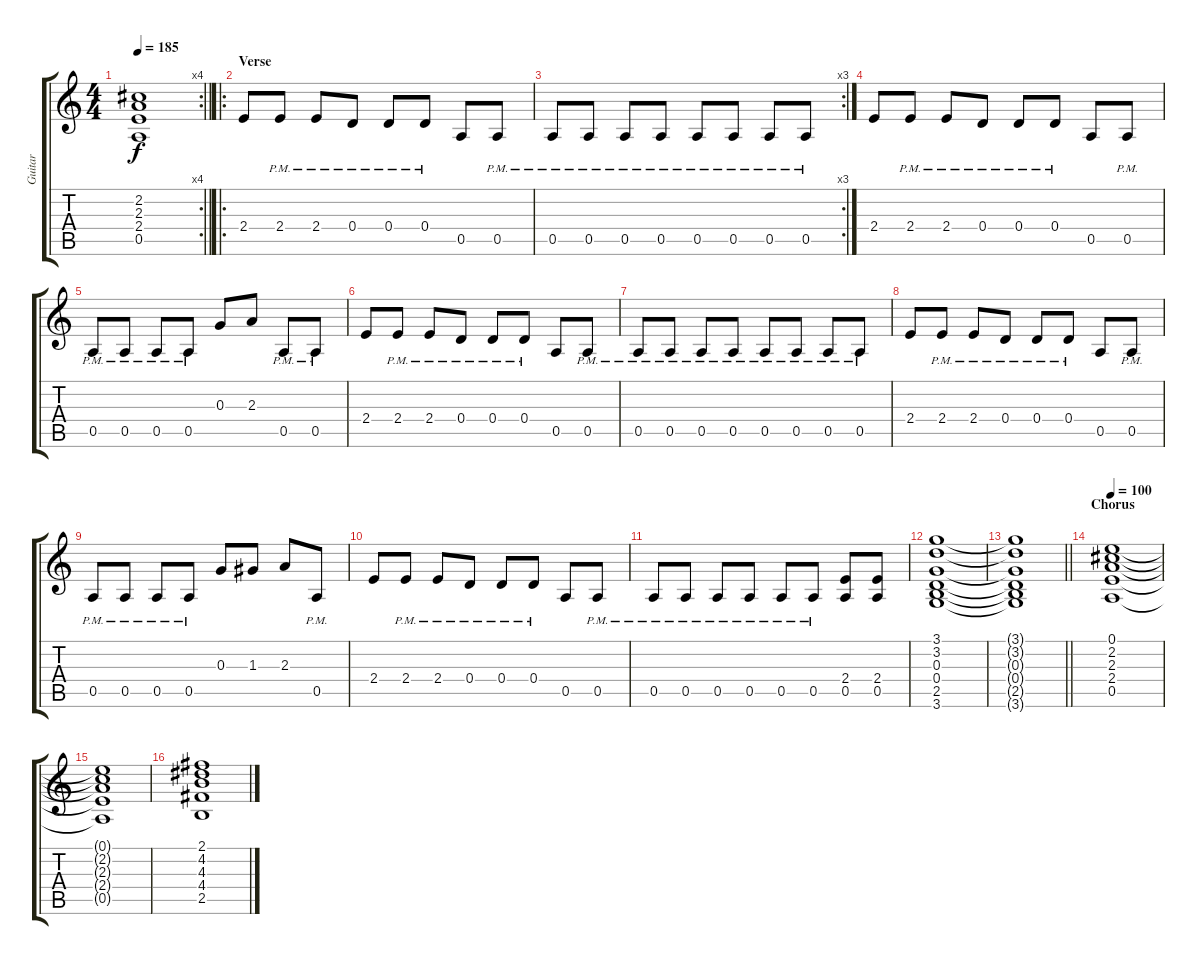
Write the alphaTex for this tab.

\track ("Guitar" "Guitar") {instrument distortionguitar}
\staff {score tabs}
\tuning (E4 B3 G3 D3 A2 E2) {hide}
\rc 4
\ts (4 4)
\tempo 185
\clef g2
\barLineRight lightlight
\ks c
(2.2{t} 2.3{t} 2.4{t} 0.5{t}).1{dy f} |
\ro
\section ("" "Verse ")
2.4.8 2.4{pm}.8 2.4{pm}.8 0.4{pm}.8 0.4{pm}.8 0.4{pm}.8 0.5.8 0.5{pm}.8 |
\rc 3
0.5{pm}.8 0.5{pm}.8 0.5{pm}.8 0.5{pm}.8 0.5{pm}.8 0.5{pm}.8 0.5{pm}.8 0.5{pm}.8 |
2.4.8 2.4{pm}.8 2.4{pm}.8 0.4{pm}.8 0.4{pm}.8 0.4{pm}.8 0.5.8 0.5{pm}.8 |
0.5{pm}.8 0.5{pm}.8 0.5{pm}.8 0.5{pm}.8 0.3.8 2.3.8 0.5{pm}.8 0.5{pm}.8 |
2.4.8 2.4{pm}.8 2.4{pm}.8 0.4{pm}.8 0.4{pm}.8 0.4{pm}.8 0.5.8 0.5{pm}.8 |
0.5{pm}.8 0.5{pm}.8 0.5{pm}.8 0.5{pm}.8 0.5{pm}.8 0.5{pm}.8 0.5{pm}.8 0.5{pm}.8 |
2.4.8 2.4{pm}.8 2.4{pm}.8 0.4{pm}.8 0.4{pm}.8 0.4{pm}.8 0.5.8 0.5{pm}.8 |
0.5{pm}.8 0.5{pm}.8 0.5{pm}.8 0.5{pm}.8 0.3.8 1.3.8 2.3.8 0.5{pm}.8 |
2.4.8 2.4{pm}.8 2.4{pm}.8 0.4{pm}.8 0.4{pm}.8 0.4{pm}.8 0.5.8 0.5{pm}.8 |
0.5{pm}.8 0.5{pm}.8 0.5{pm}.8 0.5{pm}.8 0.5{pm}.8 0.5{pm}.8 (2.4 0.5).8 (2.4 0.5).8 |
(3.1 3.2 0.3 0.4 2.5 3.6).1{instrument electricguitarclean} |
\barLineRight lightlight
(3.1{t} 3.2{t} 0.3{t} 0.4{t} 2.5{t} 3.6{t}).1 |
\section ("" "Chorus")
\tempo 100
(0.1 2.2 2.3 2.4 0.5).1 |
(0.1{t} 2.2{t} 2.3{t} 2.4{t} 0.5{t}).1 |
(2.1 4.2 4.3 4.4 2.5).1
